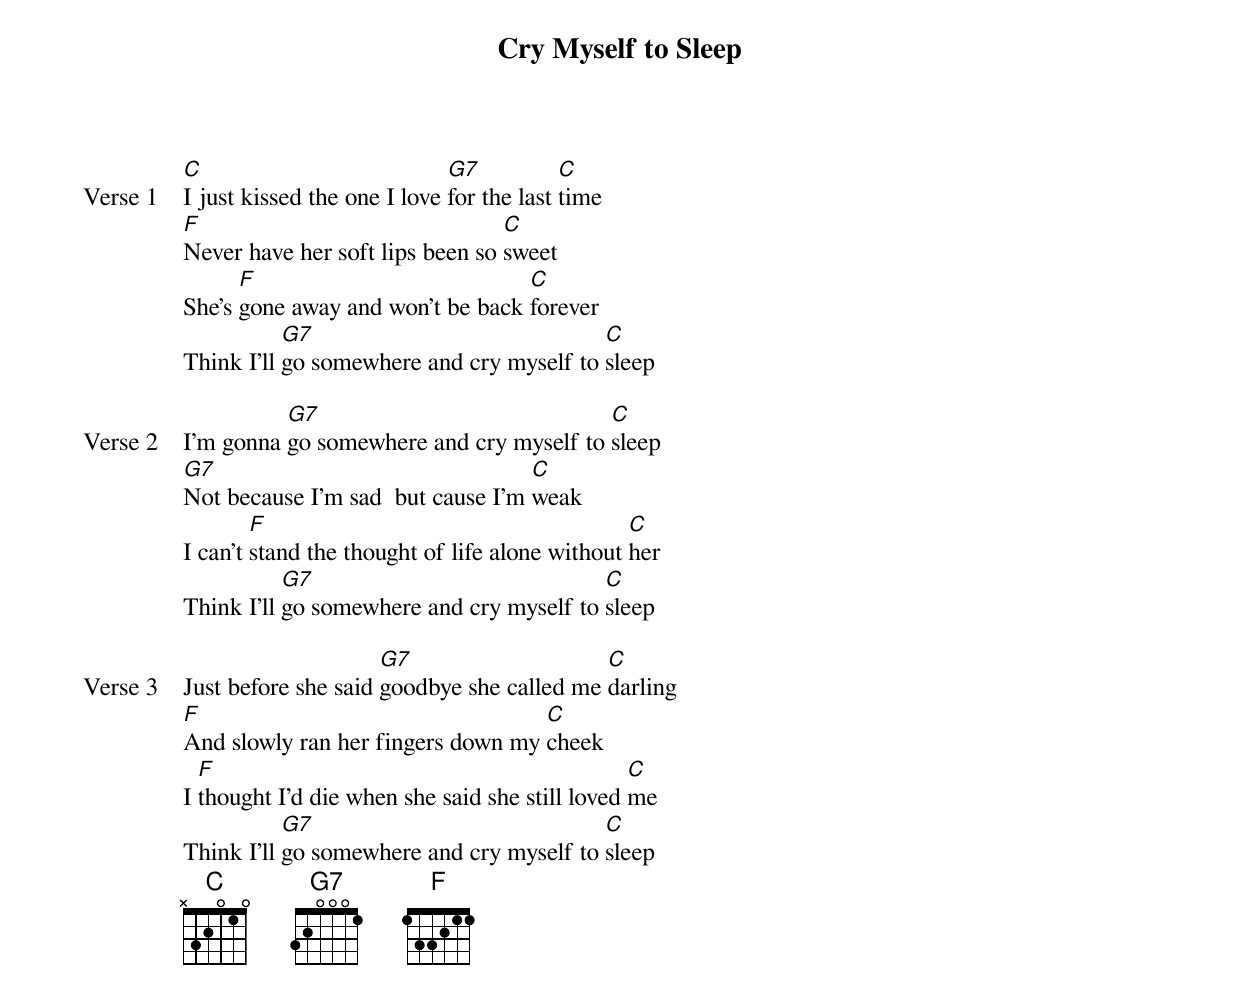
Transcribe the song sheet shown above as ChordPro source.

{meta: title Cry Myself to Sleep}
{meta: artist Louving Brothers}
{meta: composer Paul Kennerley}

{start_of_verse: Verse 1}
[C]I just kissed the one I love [G7]for the last [C]time
[F]Never have her soft lips been so [C]sweet
She's [F]gone away and won't be back [C]forever
Think I'll [G7]go somewhere and cry myself to [C]sleep
{end_of_verse}

{start_of_verse: Verse 2}
I'm gonna [G7]go somewhere and cry myself to [C]sleep
[G7]Not because I'm sad  but cause I'm [C]weak
I can't [F]stand the thought of life alone without [C]her
Think I'll [G7]go somewhere and cry myself to [C]sleep
{end_of_verse}

{start_of_verse: Verse 3}
Just before she said [G7]goodbye she called me [C]darling
[F]And slowly ran her fingers down my [C]cheek
I [F]thought I'd die when she said she still loved [C]me
Think I'll [G7]go somewhere and cry myself to [C]sleep
{end_of_verse}
